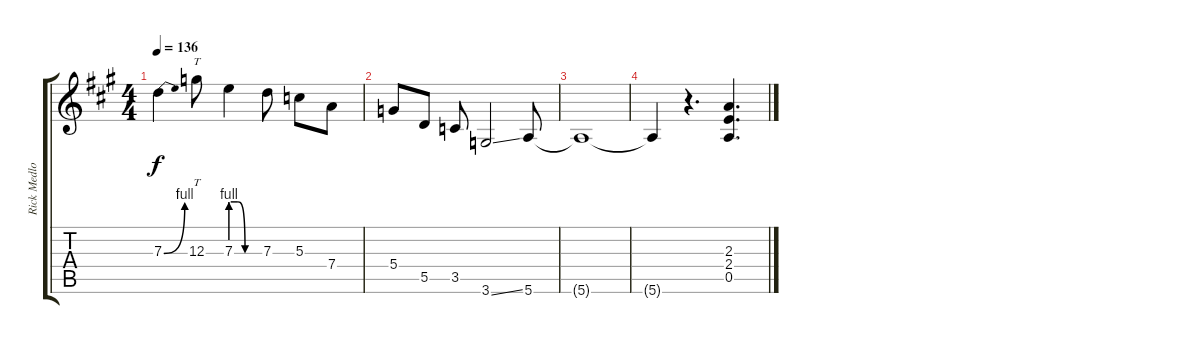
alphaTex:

\track ("Rick Medlocke Guitar" "Rick Medlo") {instrument overdrivenguitar}
\staff {score tabs}
\tuning (E4 B3 G3 D3 A2 E2) {hide}
\ts (4 4)
\tempo 136
\clef g2
\ks a
7.3{be (bend 0 0 60 4)}.4{dy f} 12.3.8{tt} 7.3{be (custom 0 4 15 4 30 0 60 0)}.4 7.3.8 5.3.8 7.4.8 |
5.4.8 5.5.8 3.5.8 3.6{ss}.2 5.6.8 |
5.6{t}.1 |
5.6{t}.4 r.4{d} (2.3 2.4 0.5).4{d}
